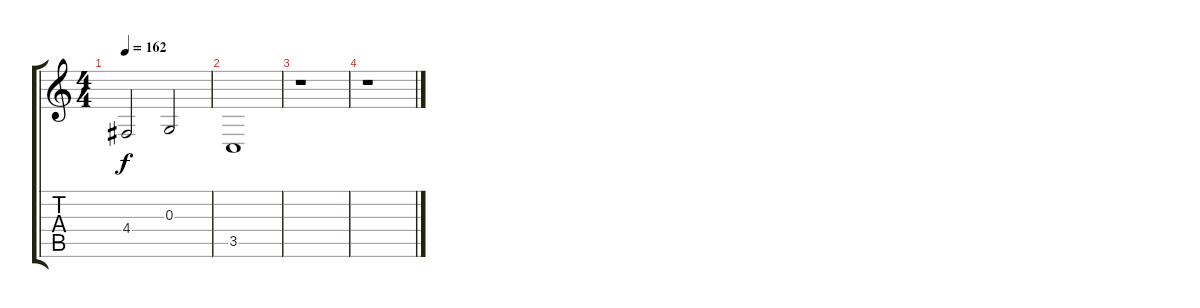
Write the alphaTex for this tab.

\track "" {instrument stringensemble1}
\staff {score tabs}
\tuning (E4 B3 G3 D3 A2 E2) {hide}
\ts (4 4)
\tempo 162
\clef g2
\ks c
4.4.2{dy f} 0.3.2 |
3.5.1 |
r.1 |
r.1
